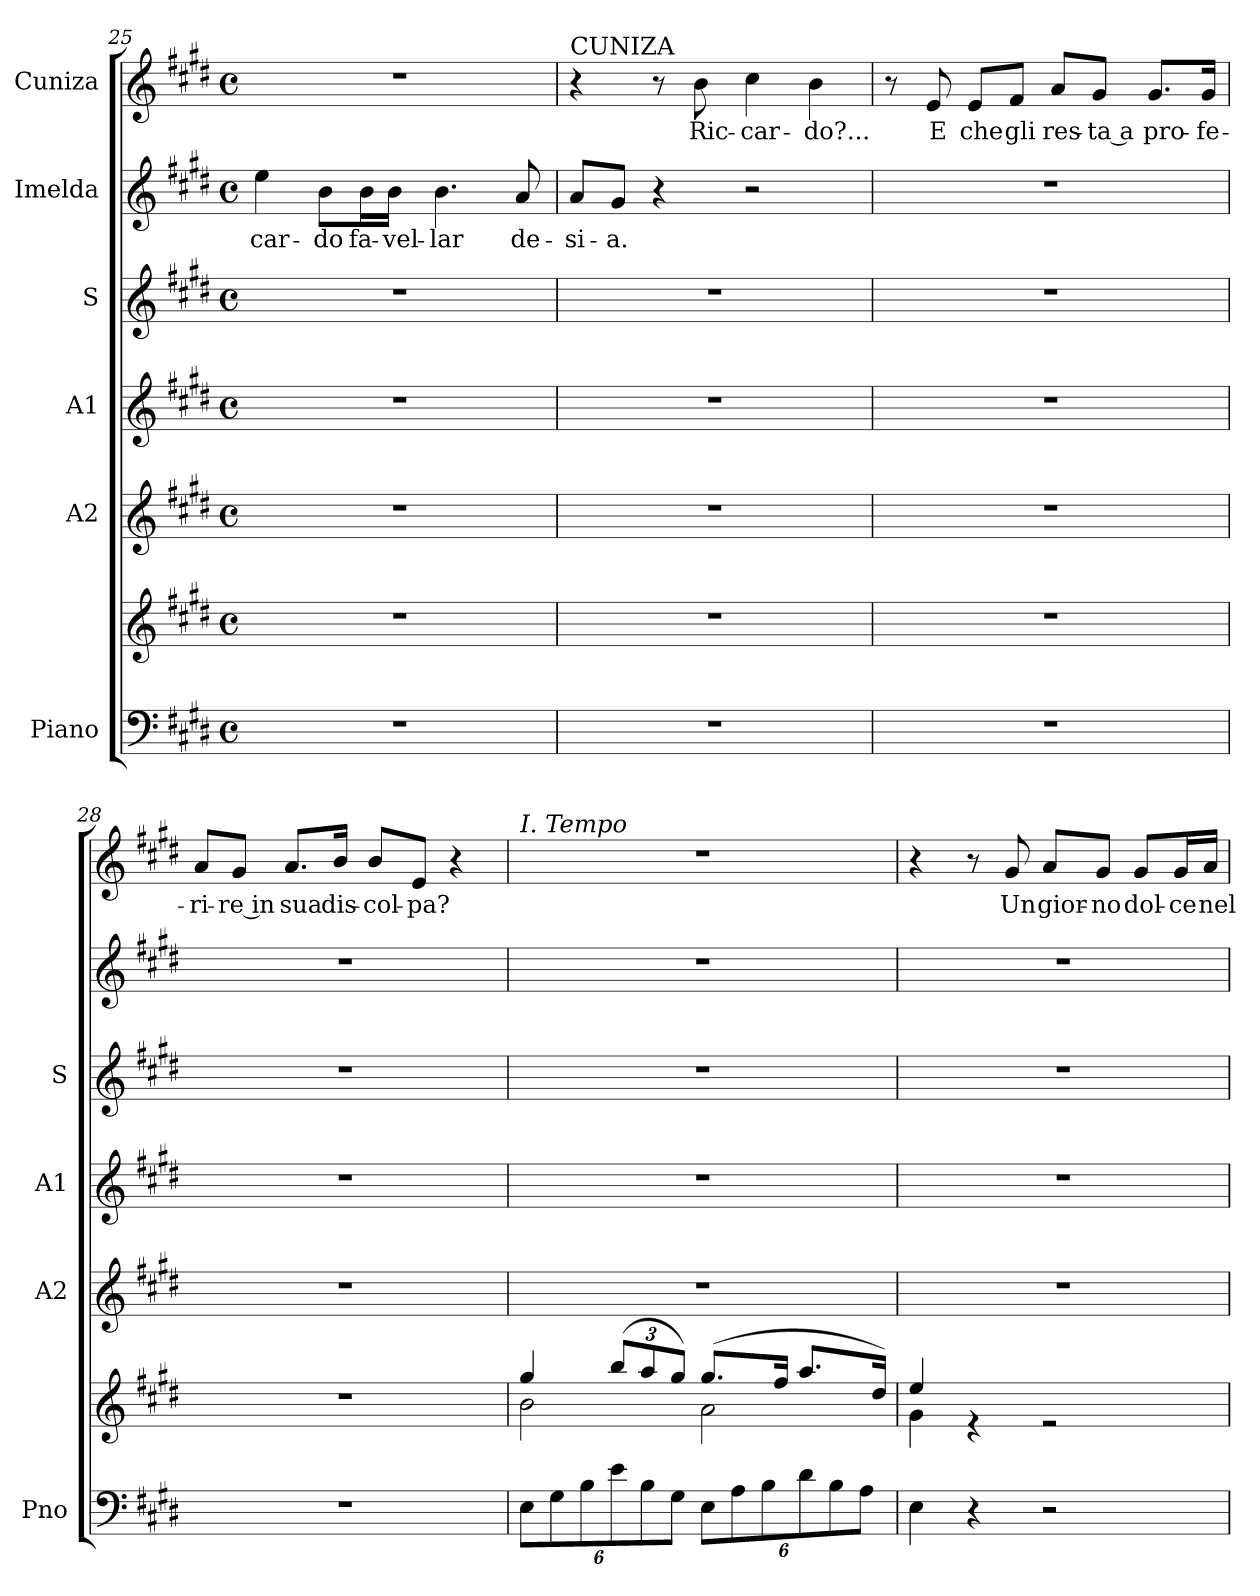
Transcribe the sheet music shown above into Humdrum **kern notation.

**kern	**kern	**kern	**kern	**kern	**kern	**text	**kern	**text
*part6	*part6	*part5	*part4	*part3	*part2	*part2	*part1	*part1
*staff7	*staff6	*staff5	*staff4	*staff3	*staff2	*staff2	*staff1	*staff1
*I"Piano	*	*I"A2	*I"A1	*I"S	*I"Imelda	*	*I"Cuniza	*
*I'Pno	*	*I'A2	*I'A1	*I'S	*	*	*	*
*clefF4	*clefG2	*clefG2	*clefG2	*clefG2	*clefG2	*	*clefG2	*
*k[f#c#g#d#]	*k[f#c#g#d#]	*k[f#c#g#d#]	*k[f#c#g#d#]	*k[f#c#g#d#]	*k[f#c#g#d#]	*	*k[f#c#g#d#]	*
*M4/4	*M4/4	*M4/4	*M4/4	*M4/4	*M4/4	*	*M4/4	*
*met(c)	*met(c)	*met(c)	*met(c)	*met(c)	*met(c)	*	*met(c)	*
=25	=25	=25	=25	=25	=25	=25	=25	=25
1r	1r	1r	1r	1r	4ee\	-car-	1r	.
.	.	.	.	.	8b\L	-do	.	.
.	.	.	.	.	16b\L	fa-	.	.
.	.	.	.	.	16b\JJ	-vel-	.	.
.	.	.	.	.	4.b\	-lar	.	.
.	.	.	.	.	8a/	de-	.	.
=26	=26	=26	=26	=26	=26	=26	=26	=26
!	!	!	!	!	!	!	!LO:TX:a:t=CUNIZA	!
1r	1r	1r	1r	1r	8a/L	-si-	4r	.
.	.	.	.	.	8g#/J	-a.	.	.
.	.	.	.	.	4r	.	8r	.
.	.	.	.	.	.	.	8b\	Ric-
.	.	.	.	.	2r	.	4cc#\	-car-
.	.	.	.	.	.	.	4b\	-do?...
!!LO:PB:g=z
=27	=27	=27	=27	=27	=27	=27	=27	=27
1r	1r	1r	1r	1r	1r	.	8r	.
.	.	.	.	.	.	.	8e/	E
.	.	.	.	.	.	.	8e/L	che
.	.	.	.	.	.	.	8f#/J	gli
.	.	.	.	.	.	.	8a/L	res-
.	.	.	.	.	.	.	8g#/J	-ta a
.	.	.	.	.	.	.	8.g#/L	pro-
.	.	.	.	.	.	.	16g#/Jk	-fe-
=28	=28	=28	=28	=28	=28	=28	=28	=28
1r	1r	1r	1r	1r	1r	.	8a/L	-ri-
.	.	.	.	.	.	.	8g#/J	-re in
.	.	.	.	.	.	.	8.a/L	sua
.	.	.	.	.	.	.	16b/Jk	dis-
.	.	.	.	.	.	.	8b/L	-col-
.	.	.	.	.	.	.	8e/J	-pa?
.	.	.	.	.	.	.	4r	.
=29	=29	=29	=29	=29	=29	=29	=29	=29
*Xbrackettup	*	*	*	*	*	*	*	*
*	*^	*	*	*	*	*	*	*
!	!	!	!	!	!	!	!	!LO:TX:a:i:t=I. Tempo	!
12E\L	4gg#/	2b\	1r	1r	1r	1r	.	1r	.
12G#\	.	.	.	.	.	.	.	.	.
12B\	.	.	.	.	.	.	.	.	.
*	*Xbrackettup	*	*	*	*	*	*	*	*
12e\	(12bb/L	.	.	.	.	.	.	.	.
12B\	12aa/	.	.	.	.	.	.	.	.
12G#\J	12gg#/J)	.	.	.	.	.	.	.	.
12E\L	(8.gg#/L	2a\	.	.	.	.	.	.	.
12A\	.	.	.	.	.	.	.	.	.
12B\	.	.	.	.	.	.	.	.	.
.	16ff#/Jk	.	.	.	.	.	.	.	.
12d#\	8.aa/L	.	.	.	.	.	.	.	.
12B\	.	.	.	.	.	.	.	.	.
12A\J	.	.	.	.	.	.	.	.	.
.	16dd#/Jk)	.	.	.	.	.	.	.	.
=30	=30	=30	=30	=30	=30	=30	=30	=30	=30
4E\	4ee/	4g#\	1r	1r	1r	1r	.	4r	.
4r	4re	2.ryy	.	.	.	.	.	8r	.
.	.	.	.	.	.	.	.	8g#/	Un
2r	2re	.	.	.	.	.	.	8a/L	gior-
.	.	.	.	.	.	.	.	8g#/J	-no
.	.	.	.	.	.	.	.	8g#/L	dol-
.	.	.	.	.	.	.	.	16g#/L	-ce
.	.	.	.	.	.	.	.	16a/JJ	nel
*	*v	*v	*	*	*	*	*	*	*
=	=	=	=	=	=	=	=	=
*-	*-	*-	*-	*-	*-	*-	*-	*-
